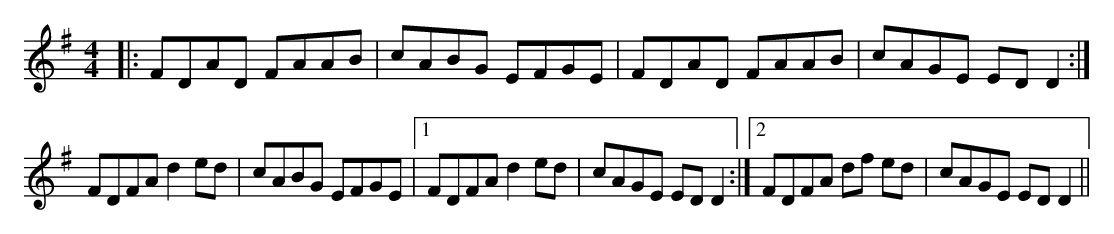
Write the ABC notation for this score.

X:1
M:4/4
K:Dmix
|:FDAD FAAB|cABG EFGE|FDAD FAAB|cAGE ED D2:|
FDFA d2 ed|cABG EFGE|1 FDFA d2 ed|cAGE ED D2:|2 FDFA df ed|cAGE ED D2||
